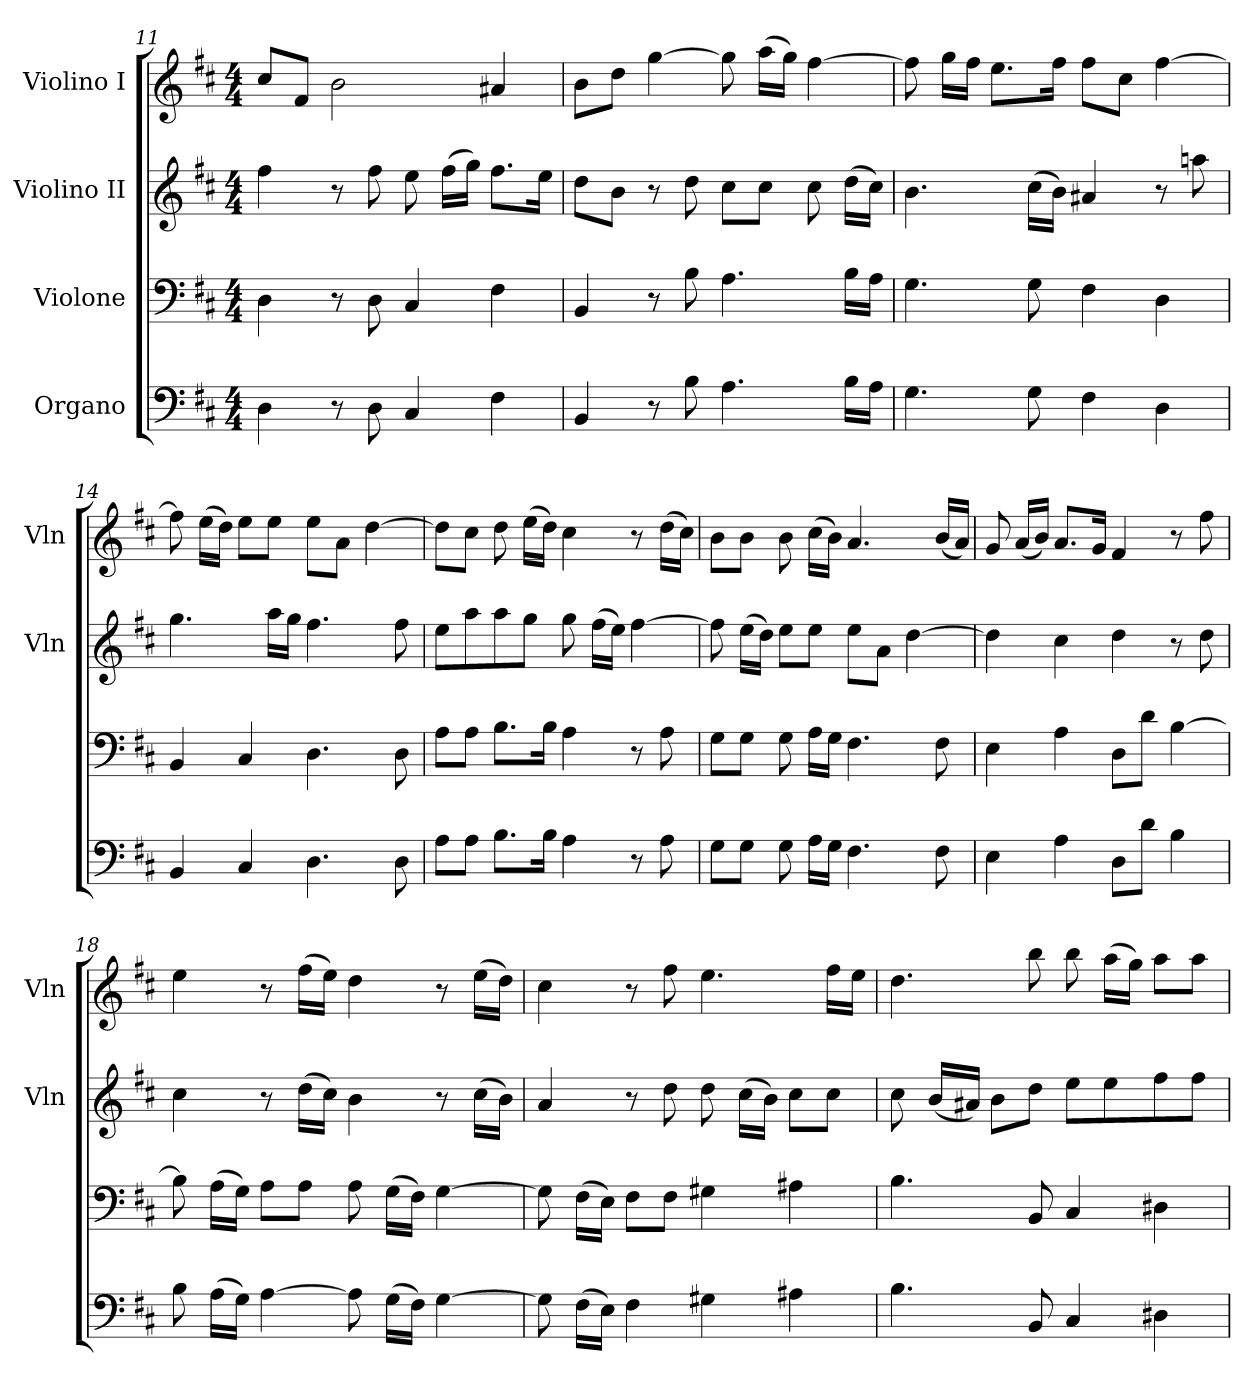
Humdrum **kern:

**kern	**kern	**kern	**kern
*part4	*part3	*part2	*part1
*staff4	*staff3	*staff2	*staff1
*I"Organo	*I"Violone	*I"Violino II	*I"Violino I
*	*	*I'Vln	*I'Vln
*clefF4	*clefF4	*clefG2	*clefG2
*k[f#c#]	*k[f#c#]	*k[f#c#]	*k[f#c#]
*M4/4	*M4/4	*M4/4	*M4/4
=11	=11	=11	=11
4D	4D	4ff#	8cc#L
.	.	.	8f#J
8r	8r	8r	2b
8D	8D	8ff#	.
4C#	4C#	8ee	.
.	.	(16ff#LL	.
.	.	16ggJJ)	.
4F#	4F#	8.ff#L	4a#X
.	.	16eeJk	.
=12	=12	=12	=12
4BB	4BB	8ddL	8bL
.	.	8bJ	8ddJ
8r	8r	8r	[4gg
8B	8B	8dd	.
4.A	4.A	8cc#L	8gg]
.	.	8cc#J	(16aaLL
.	.	.	16ggJJ)
.	.	8cc#	[4ff#
16BLL	16BLL	(16ddLL	.
16AJJ	16AJJ	16cc#JJ)	.
=13	=13	=13	=13
4.G	4.G	4.b	8ff#]
.	.	.	16ggLL
.	.	.	16ff#JJ
.	.	.	8.eeL
8G	8G	(16cc#LL	.
.	.	16bJJ)	16ff#Jk
4F#	4F#	4a#X	8ff#L
.	.	.	8cc#J
4D	4D	8r	[4ff#
.	.	8aan	.
=14	=14	=14	=14
4BB	4BB	4.gg	8ff#]
.	.	.	(16eeLL
.	.	.	16ddJJ)
4C#	4C#	.	8eeL
.	.	16aaLL	8eeJ
.	.	16ggJJ	.
4.D	4.D	4.ff#	8eeL
.	.	.	8aJ
.	.	.	[4dd
8D	8D	8ff#	.
=15	=15	=15	=15
8AL	8AL	8eeL	8ddL]
8AJ	8AJ	8aa	8cc#J
8.BL	8.BL	8aa	8dd
.	.	8ggJ	(16eeLL
16BJk	16BJk	.	16ddJJ)
4A	4A	8gg	4cc#
.	.	(16ff#LL	.
.	.	16eeJJ)	.
8r	8r	[4ff#	8r
8A	8A	.	(16ddLL
.	.	.	16cc#JJ)
=16	=16	=16	=16
8GL	8GL	8ff#]	8bL
8GJ	8GJ	(16eeLL	8bJ
.	.	16ddJJ)	.
8G	8G	8eeL	8b
16ALL	16ALL	8eeJ	(16cc#LL
16GJJ	16GJJ	.	16bJJ)
4.F#	4.F#	8eeL	4.a
.	.	8aJ	.
.	.	[4dd	.
8F#	8F#	.	(16bLL
.	.	.	16aJJ)
=17	=17	=17	=17
4E	4E	4dd]	8g
.	.	.	(16aLL
.	.	.	16bJJ)
4A	4A	4cc#	8.aL
.	.	.	16gJk
8DL	8DL	4dd	4f#
8dJ	8dJ	.	.
4B	[4B	8r	8r
.	.	8dd	8ff#
=18	=18	=18	=18
8B	8B]	4cc#	4ee
(16ALL	(16ALL	.	.
16GJJ)	16GJJ)	.	.
[4A	8AL	8r	8r
.	8AJ	(16ddLL	(16ff#LL
.	.	16cc#JJ)	16eeJJ)
8A]	8A	4b	4dd
(16GLL	(16GLL	.	.
16F#JJ)	16F#JJ)	.	.
[4G	[4G	8r	8r
.	.	(16cc#LL	(16eeLL
.	.	16bJJ)	16ddJJ)
=19	=19	=19	=19
8G]	8G]	4a	4cc#
(16F#LL	(16F#LL	.	.
16EJJ)	16EJJ)	.	.
4F#	8F#L	8r	8r
.	8F#J	8dd	8ff#
4G#X	4G#X	8dd	4.ee
.	.	(16cc#LL	.
.	.	16bJJ)	.
4A#X	4A#X	8cc#L	.
.	.	8cc#J	16ff#LL
.	.	.	16eeJJ
=20	=20	=20	=20
4.B	4.B	8cc#	4.dd
.	.	(16bLL	.
.	.	16a#XJJ)	.
.	.	8bL	.
8BB	8BB	8ddJ	8bb
4C#	4C#	8eeL	8bb
.	.	8ee	(16aaLL
.	.	.	16ggJJ)
4D#X	4D#X	8ff#	8aaL
.	.	8ff#J	8aaJ
=	=	=	=
*-	*-	*-	*-
